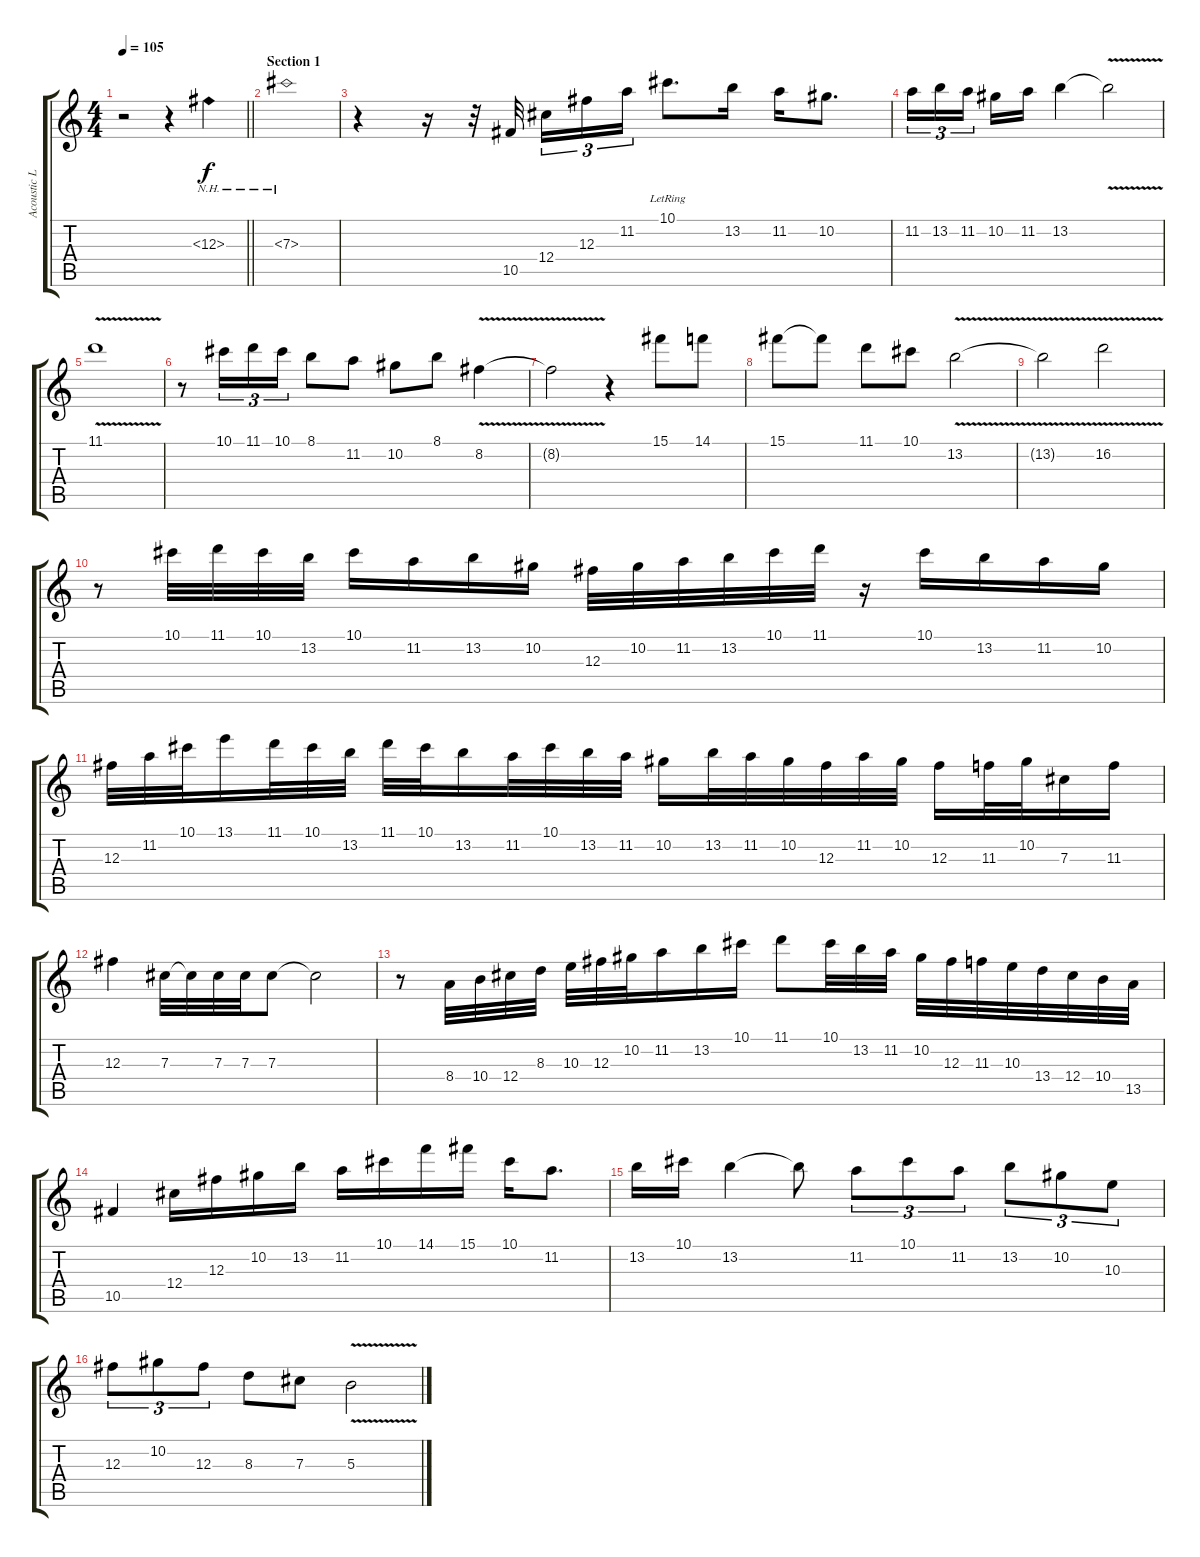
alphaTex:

\track ("Acoustic Lead" "Acoustic L") {instrument acousticguitarnylon}
\staff {score tabs}
\tuning (Eb4 Bb3 Gb3 Db3 Ab2 Eb2) {hide}
\ts (4 4)
\tempo 105
\clef g2
\barLineRight lightlight
\ks c
r.2{dy f instrument acousticguitarnylon} r.4 12.3{nh}.4 |
\section ("" "Section 1")
7.3{nh}.1 |
r.4 r.16 r.32 10.5.32{beam splitsecondary} 12.4.16{tu (3 2)} 12.3.16{tu (3 2)} 11.2.16{tu (3 2)} 10.1{lr}.8{d} 13.2.16 11.2.16 10.2.8{d} |
11.2.16{tu (3 2)} 13.2.16{tu (3 2)} 11.2.16{tu (3 2) beam splitsecondary} 10.2.16 11.2.16 13.2.4 13.2{v t}.2 |
11.1{v}.1 |
r.8 10.1.16{tu (3 2)} 11.1.16{tu (3 2)} 10.1.16{tu (3 2)} 8.1.8 11.2.8 10.2.8 8.1.8 8.2{v}.4 |
8.2{t}.2 r.4 15.1.8 14.1.8 |
15.1.8 15.1{t}.8 11.1.8 10.1.8 13.2{v}.2 |
13.2{t}.2 16.2{v}.2 |
r.8 10.1.32 11.1.32 10.1.32 13.2.32 10.1.16 11.2.16 13.2.16 10.2.16 12.3.32 10.2.32 11.2.32 13.2.32 10.1.32 11.1.32 r.16 10.1.16 13.2.16 11.2.16 10.2.16 |
12.3.32 11.2.32 10.1.32 13.1.16 11.1.32 10.1.32 13.2.32 11.1.32 10.1.32 13.2.16 11.2.32 10.1.32 13.2.32 11.2.32 10.2.16 13.2.32 11.2.32 10.2.32 12.3.32 11.2.32 10.2.32 12.3.16 11.3.32 10.2.32 7.3.16 11.3.16 |
12.3.4 7.3.32 7.3{t}.32 7.3.32 7.3.32 7.3.8 7.3{t}.2 |
r.8 8.4.32 10.4.32 12.4.32 8.3.32 10.3.32 12.3.32 10.2.32 11.2.16 13.2.16 10.1.16 11.1.8 10.1.32 13.2.32 11.2.32 10.2.32 12.3.32 11.3.32 10.3.32 13.4.32 12.4.32 10.4.32 13.5.32 |
10.5.4 12.4.16 12.3.16 10.2.16 13.2.16 11.2.16 10.1.16 14.1.16 15.1.16 10.1.16 11.2.8{d} |
13.2.16 10.1.16 13.2.4 13.2{t}.8 11.2.8{tu (3 2)} 10.1.8{tu (3 2)} 11.2.8{tu (3 2)} 13.2.8{tu (3 2)} 10.2.8{tu (3 2)} 10.3.8{tu (3 2)} |
12.3.8{tu (3 2)} 10.2.8{tu (3 2)} 12.3.8{tu (3 2)} 8.3.8 7.3.8 5.3{v}.2
